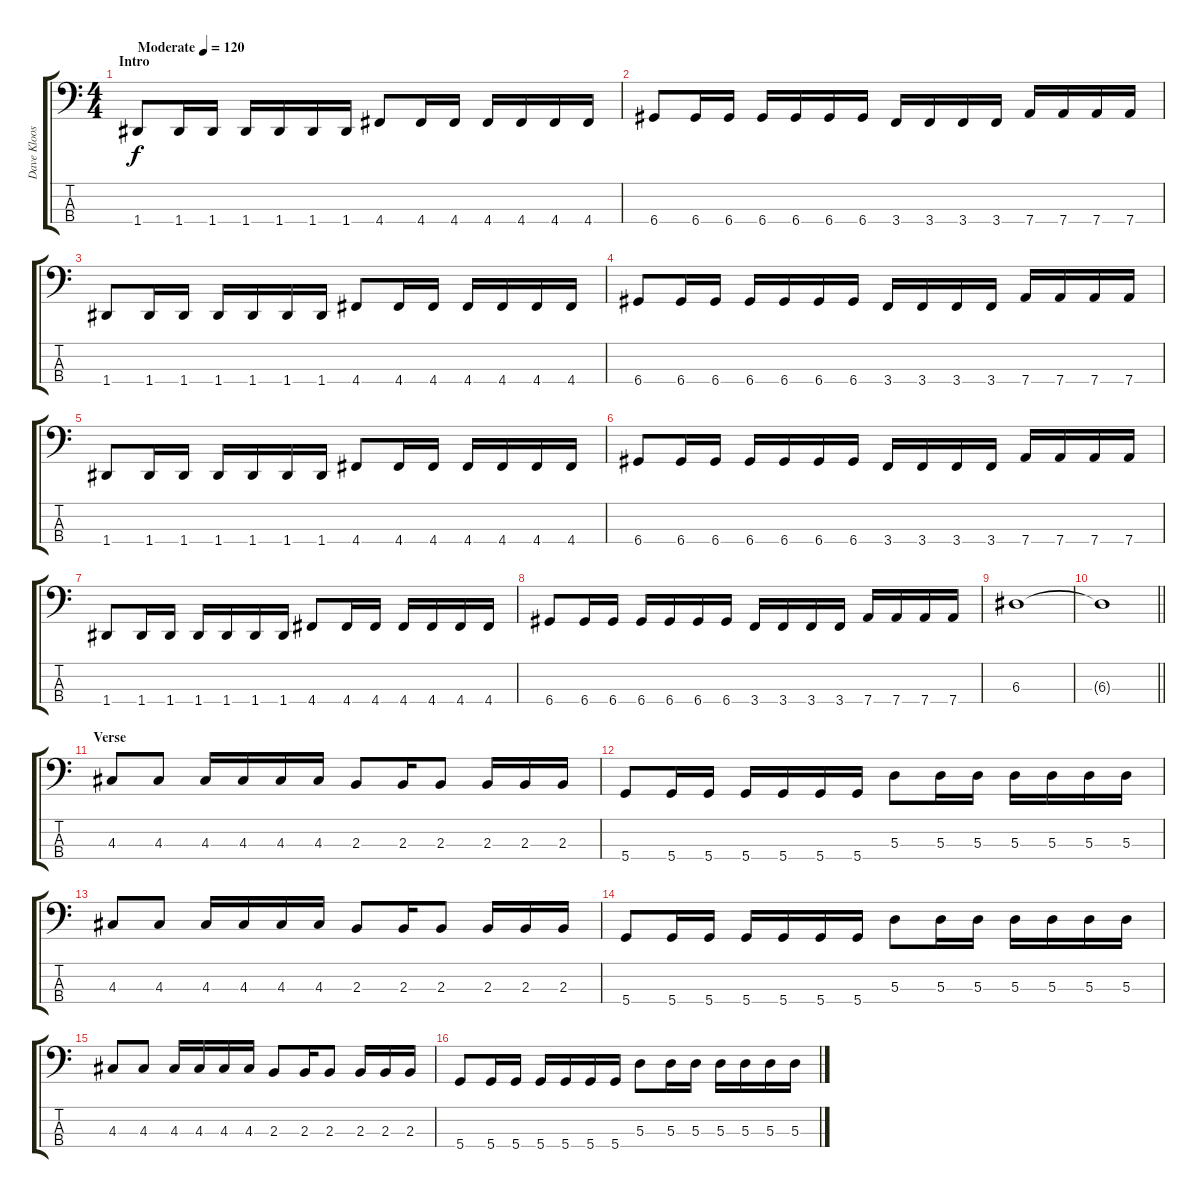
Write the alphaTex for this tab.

\track ("Dave Kloos" "Dave Kloos") {instrument electricbasspick}
\staff {score tabs}
\tuning (G2 D2 A1 D1) {hide}
\ts (4 4)
\section ("" "Intro")
\tempo (120 "Moderate")
\clef f4
\ks c
1.4.8{dy f instrument electricbasspick} 1.4.16 1.4.16 1.4.16 1.4.16 1.4.16 1.4.16 4.4.8 4.4.16 4.4.16 4.4.16 4.4.16 4.4.16 4.4.16 |
6.4.8 6.4.16 6.4.16 6.4.16 6.4.16 6.4.16 6.4.16 3.4.16 3.4.16 3.4.16 3.4.16 7.4.16 7.4.16 7.4.16 7.4.16 |
1.4.8 1.4.16 1.4.16 1.4.16 1.4.16 1.4.16 1.4.16 4.4.8 4.4.16 4.4.16 4.4.16 4.4.16 4.4.16 4.4.16 |
6.4.8 6.4.16 6.4.16 6.4.16 6.4.16 6.4.16 6.4.16 3.4.16 3.4.16 3.4.16 3.4.16 7.4.16 7.4.16 7.4.16 7.4.16 |
1.4.8 1.4.16 1.4.16 1.4.16 1.4.16 1.4.16 1.4.16 4.4.8 4.4.16 4.4.16 4.4.16 4.4.16 4.4.16 4.4.16 |
6.4.8 6.4.16 6.4.16 6.4.16 6.4.16 6.4.16 6.4.16 3.4.16 3.4.16 3.4.16 3.4.16 7.4.16 7.4.16 7.4.16 7.4.16 |
1.4.8 1.4.16 1.4.16 1.4.16 1.4.16 1.4.16 1.4.16 4.4.8 4.4.16 4.4.16 4.4.16 4.4.16 4.4.16 4.4.16 |
6.4.8 6.4.16 6.4.16 6.4.16 6.4.16 6.4.16 6.4.16 3.4.16 3.4.16 3.4.16 3.4.16 7.4.16 7.4.16 7.4.16 7.4.16 |
6.3.1 |
\barLineRight lightlight
6.3{t}.1 |
\section ("" "Verse")
4.3.8{balance 16} 4.3.8 4.3.16 4.3.16 4.3.16 4.3.16 2.3.8 2.3.16 2.3.8 2.3.16 2.3.16 2.3.16 |
5.4.8 5.4.16 5.4.16 5.4.16 5.4.16 5.4.16 5.4.16 5.3.8 5.3.16 5.3.16 5.3.16 5.3.16 5.3.16 5.3.16 |
4.3.8 4.3.8 4.3.16 4.3.16 4.3.16 4.3.16 2.3.8 2.3.16 2.3.8 2.3.16 2.3.16 2.3.16 |
5.4.8 5.4.16 5.4.16 5.4.16 5.4.16 5.4.16 5.4.16 5.3.8 5.3.16 5.3.16 5.3.16 5.3.16 5.3.16 5.3.16 |
4.3.8 4.3.8 4.3.16 4.3.16 4.3.16 4.3.16 2.3.8 2.3.16 2.3.8 2.3.16 2.3.16 2.3.16 |
5.4.8 5.4.16 5.4.16 5.4.16 5.4.16 5.4.16 5.4.16 5.3.8 5.3.16 5.3.16 5.3.16 5.3.16 5.3.16 5.3.16
